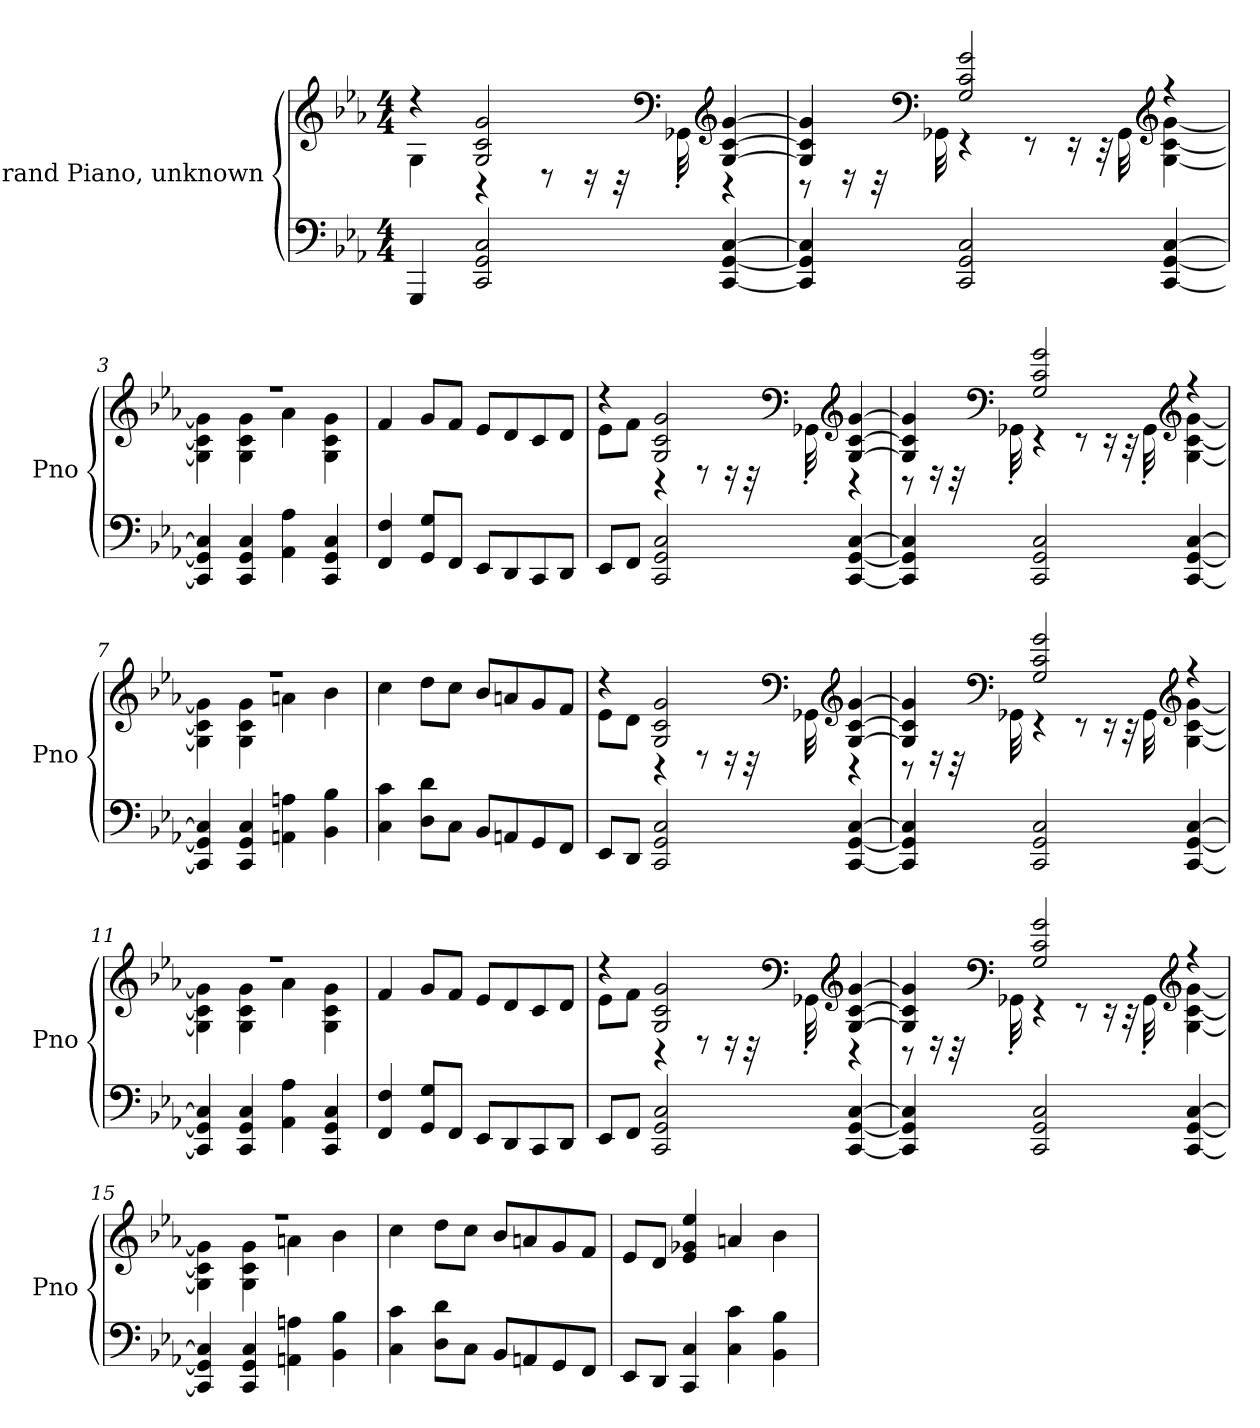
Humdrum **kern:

**kern	**kern
*part1	*part1
*staff2	*staff1
*I"Grand Piano, unknown	*
*I'Pno	*
*clefF4	*clefG2
*k[b-e-a-]	*k[b-e-a-]
*M4/4	*M4/4
*MM120	*MM120
=1	=1
*	*^
4GGG/	4r	4G\
2CC/ 2GG/ 2C/	2G/ 2c/ 2g/	4r
.	.	8r
.	.	16r
.	.	32r
*	*clefF4	*
.	.	32GG-X'\
*	*clefG2	*
[4CC/ [4GG/ [4C/	[4G/ [4c/ [4g/	4r
=2	=2	=2
4CC/] 4GG/] 4C/]	4G/] 4c/] 4g/]	8r
.	.	16r
.	.	32r
*	*clefF4	*
.	.	32GG-X\
2CC/ 2GG/ 2C/	2G/ 2c/ 2g/	4r
.	.	8r
.	.	16r
.	.	32r
.	.	32GG-\
*	*clefG2	*
[4CC/ [4GG/ [4C/	4r	[4G\ [4c\ [4g\
=3	=3	=3
4CC/] 4GG/] 4C/]	1r	4G\] 4c\] 4g\]
4CC/ 4GG/ 4C/	.	4G\ 4c\ 4g\
4AA-\ 4A-\	.	4a-\
4CC/ 4GG/ 4C/	.	4G\ 4c\ 4g\
*	*v	*v
=4	=4
4FF/ 4F/	4f/
8GG/ 8G/L	8g/L
8FF/J	8f/J
8EE-/L	8e-/L
8DD/	8d/
8CC/	8c/
8DD/J	8d/J
!!LO:LB:g=z
=5	=5
*	*^
8EE-/L	4r	8e-\L
8FF/J	.	8f\J
2CC/ 2GG/ 2C/	2G/ 2c/ 2g/	4r
.	.	8r
.	.	16r
.	.	32r
*	*clefF4	*
.	.	32GG-X'\
*	*clefG2	*
[4CC/ [4GG/ [4C/	[4G/ [4c/ [4g/	4r
=6	=6	=6
4CC/] 4GG/] 4C/]	4G/] 4c/] 4g/]	8r
.	.	16r
.	.	32r
*	*clefF4	*
.	.	32GG-X'\
2CC/ 2GG/ 2C/	2G/ 2c/ 2g/	4r
.	.	8r
.	.	16r
.	.	32r
.	.	32GG-'\
*	*clefG2	*
[4CC/ [4GG/ [4C/	4r	[4G\ [4c\ [4g\
=7	=7	=7
4CC/] 4GG/] 4C/]	1r	4G\] 4c\] 4g\]
4CC/ 4GG/ 4C/	.	4G\ 4c\ 4g\
4AAn\ 4An\	.	4an\
4BB-\ 4B-\	.	4b-\
*	*v	*v
=8	=8
4C\ 4c\	4cc\
8D\ 8d\L	8dd\L
8C\J	8cc\J
8BB-/L	8b-/L
8AAn/	8an/
8GG/	8g/
8FF/J	8f/J
!!LO:LB:g=z
=9	=9
*	*^
8EE-/L	4r	8e-\L
8DD/J	.	8d\J
2CC/ 2GG/ 2C/	2G/ 2c/ 2g/	4r
.	.	8r
.	.	16r
.	.	32r
*	*clefF4	*
.	.	32GG-X\
*	*clefG2	*
[4CC/ [4GG/ [4C/	[4G/ [4c/ [4g/	4r
=10	=10	=10
4CC/] 4GG/] 4C/]	4G/] 4c/] 4g/]	8r
.	.	16r
.	.	32r
*	*clefF4	*
.	.	32GG-X\
2CC/ 2GG/ 2C/	2G/ 2c/ 2g/	4r
.	.	8r
.	.	16r
.	.	32r
.	.	32GG-\
*	*clefG2	*
[4CC/ [4GG/ [4C/	4r	[4G\ [4c\ [4g\
=11	=11	=11
4CC/] 4GG/] 4C/]	1r	4G\] 4c\] 4g\]
4CC/ 4GG/ 4C/	.	4G\ 4c\ 4g\
4AA-\ 4A-\	.	4a-\
4CC/ 4GG/ 4C/	.	4G\ 4c\ 4g\
*	*v	*v
=12	=12
4FF/ 4F/	4f/
8GG/ 8G/L	8g/L
8FF/J	8f/J
8EE-/L	8e-/L
8DD/	8d/
8CC/	8c/
8DD/J	8d/J
!!LO:LB:g=z
=13	=13
*	*^
8EE-/L	4r	8e-\L
8FF/J	.	8f\J
2CC/ 2GG/ 2C/	2G/ 2c/ 2g/	4r
.	.	8r
.	.	16r
.	.	32r
*	*clefF4	*
.	.	32GG-X'\
*	*clefG2	*
[4CC/ [4GG/ [4C/	[4G/ [4c/ [4g/	4r
=14	=14	=14
4CC/] 4GG/] 4C/]	4G/] 4c/] 4g/]	8r
.	.	16r
.	.	32r
*	*clefF4	*
.	.	32GG-X'\
2CC/ 2GG/ 2C/	2G/ 2c/ 2g/	4r
.	.	8r
.	.	16r
.	.	32r
.	.	32GG-'\
*	*clefG2	*
[4CC/ [4GG/ [4C/	4r	[4G\ [4c\ [4g\
=15	=15	=15
4CC/] 4GG/] 4C/]	1r	4G\] 4c\] 4g\]
4CC/ 4GG/ 4C/	.	4G\ 4c\ 4g\
4AAn\ 4An\	.	4an\
4BB-\ 4B-\	.	4b-\
*	*v	*v
=16	=16
4C\ 4c\	4cc\
8D\ 8d\L	8dd\L
8C\J	8cc\J
8BB-/L	8b-/L
8AAn/	8an/
8GG/	8g/
8FF/J	8f/J
!!LO:LB:g=z
=17	=17
8EE-/L	8e-/L
8DD/J	8d/J
4CC/ 4C/	4e-/ 4g-X/ 4ee-/
4C\ 4c\	4an/
4BB-\ 4B-\	4b-\
=	=
*-	*-
